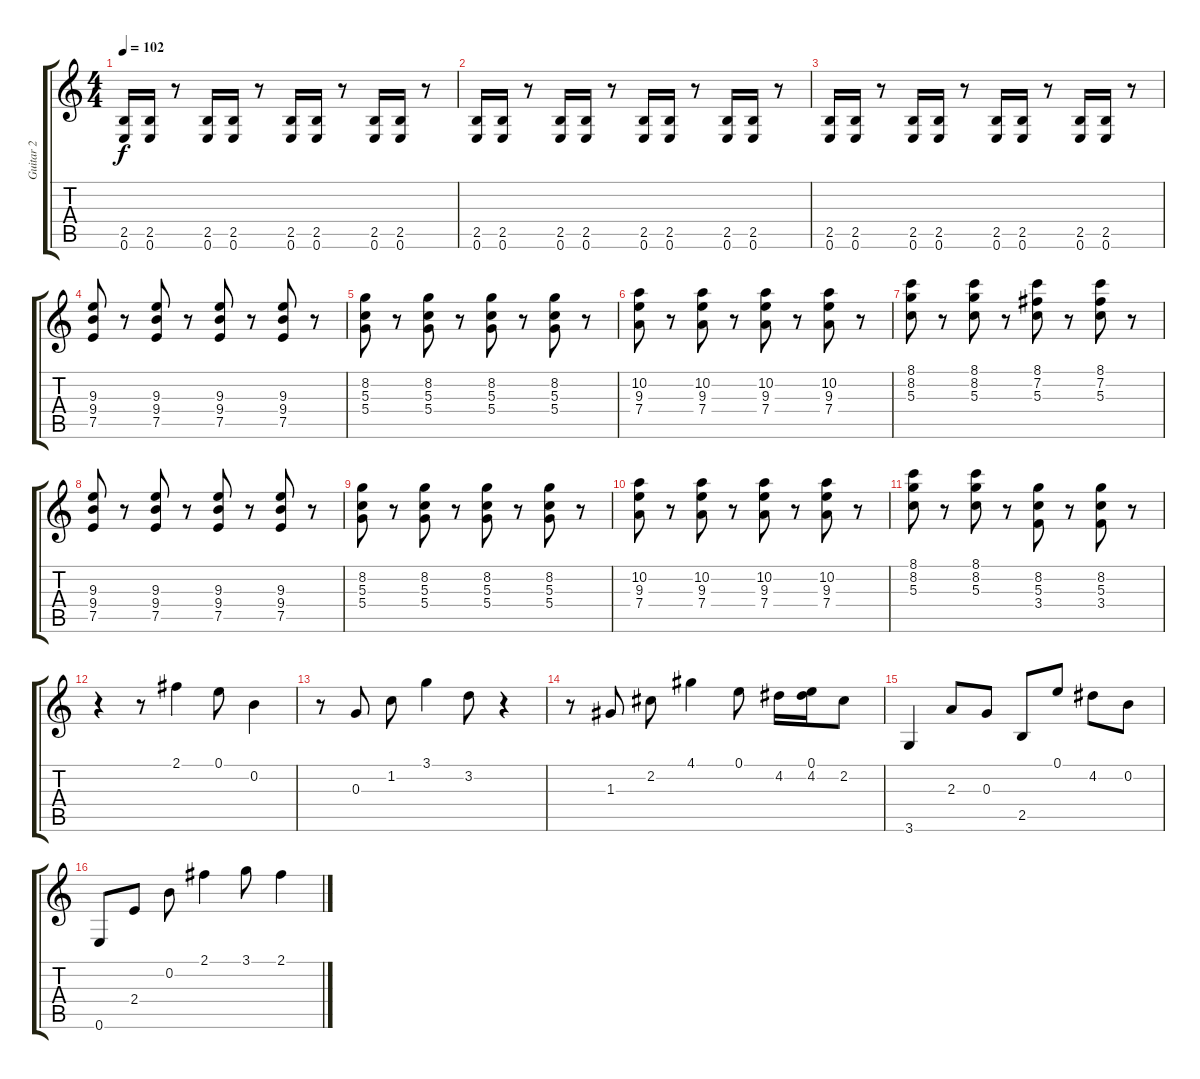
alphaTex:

\track ("Guitar 2" "Guitar 2") {instrument distortionguitar}
\staff {score tabs}
\tuning (E4 B3 G3 D3 A2 E2) {hide}
\ts (4 4)
\tempo 102
\clef g2
\ks c
(2.5 0.6).16{dy f} (2.5 0.6).16 r.8 (2.5 0.6).16 (2.5 0.6).16 r.8 (2.5 0.6).16 (2.5 0.6).16 r.8 (2.5 0.6).16 (2.5 0.6).16 r.8 |
(2.5 0.6).16 (2.5 0.6).16 r.8 (2.5 0.6).16 (2.5 0.6).16 r.8 (2.5 0.6).16 (2.5 0.6).16 r.8 (2.5 0.6).16 (2.5 0.6).16 r.8 |
(2.5 0.6).16 (2.5 0.6).16 r.8 (2.5 0.6).16 (2.5 0.6).16 r.8 (2.5 0.6).16 (2.5 0.6).16 r.8 (2.5 0.6).16 (2.5 0.6).16 r.8 |
(9.3 9.4 7.5).8 r.8 (9.3 9.4 7.5).8 r.8 (9.3 9.4 7.5).8 r.8 (9.3 9.4 7.5).8 r.8 |
(8.2 5.3 5.4).8 r.8 (8.2 5.3 5.4).8 r.8 (8.2 5.3 5.4).8 r.8 (8.2 5.3 5.4).8 r.8 |
(10.2 9.3 7.4).8 r.8 (10.2 9.3 7.4).8 r.8 (10.2 9.3 7.4).8 r.8 (10.2 9.3 7.4).8 r.8 |
(8.1 8.2 5.3).8 r.8 (8.1 8.2 5.3).8 r.8 (8.1 7.2 5.3).8 r.8 (8.1 7.2 5.3).8 r.8 |
(9.3 9.4 7.5).8 r.8 (9.3 9.4 7.5).8 r.8 (9.3 9.4 7.5).8 r.8 (9.3 9.4 7.5).8 r.8 |
(8.2 5.3 5.4).8 r.8 (8.2 5.3 5.4).8 r.8 (8.2 5.3 5.4).8 r.8 (8.2 5.3 5.4).8 r.8 |
(10.2 9.3 7.4).8 r.8 (10.2 9.3 7.4).8 r.8 (10.2 9.3 7.4).8 r.8 (10.2 9.3 7.4).8 r.8 |
(8.1 8.2 5.3).8 r.8 (8.1 8.2 5.3).8 r.8 (8.2 5.3 3.4).8 r.8 (8.2 5.3 3.4).8 r.8 |
r.4 r.8 2.1.4 0.1.8 0.2.4 |
r.8 0.3.8 1.2.8 3.1.4 3.2.8 r.4 |
r.8 1.3.8 2.2.8 4.1.4 0.1.8 4.2.16 (0.1 4.2).16 2.2.8 |
3.6.4 2.3.8 0.3.8 2.5.8 0.1.8 4.2.8 0.2.8 |
0.6.8 2.4.8 0.2.8 2.1.4 3.1.8 2.1.4
